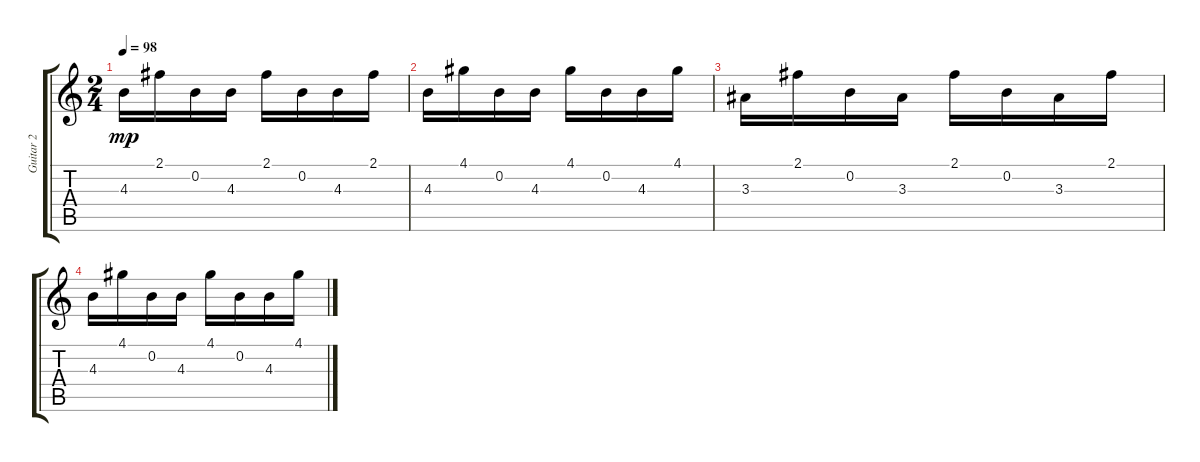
\track ("Guitar 2" "Guitar 2") {instrument acousticguitarsteel}
\staff {score tabs}
\tuning (E4 B3 G3 D3 A2 E2) {hide}
\ts (2 4)
\tempo 98
\clef g2
\ks c
4.3.16{dy mp} 2.1.16 0.2.16 4.3.16 2.1.16 0.2.16 4.3.16 2.1.16 |
4.3.16 4.1.16 0.2.16 4.3.16 4.1.16 0.2.16 4.3.16 4.1.16 |
3.3.16 2.1.16 0.2.16 3.3.16 2.1.16 0.2.16 3.3.16 2.1.16 |
4.3.16 4.1.16 0.2.16 4.3.16 4.1.16 0.2.16 4.3.16 4.1.16
